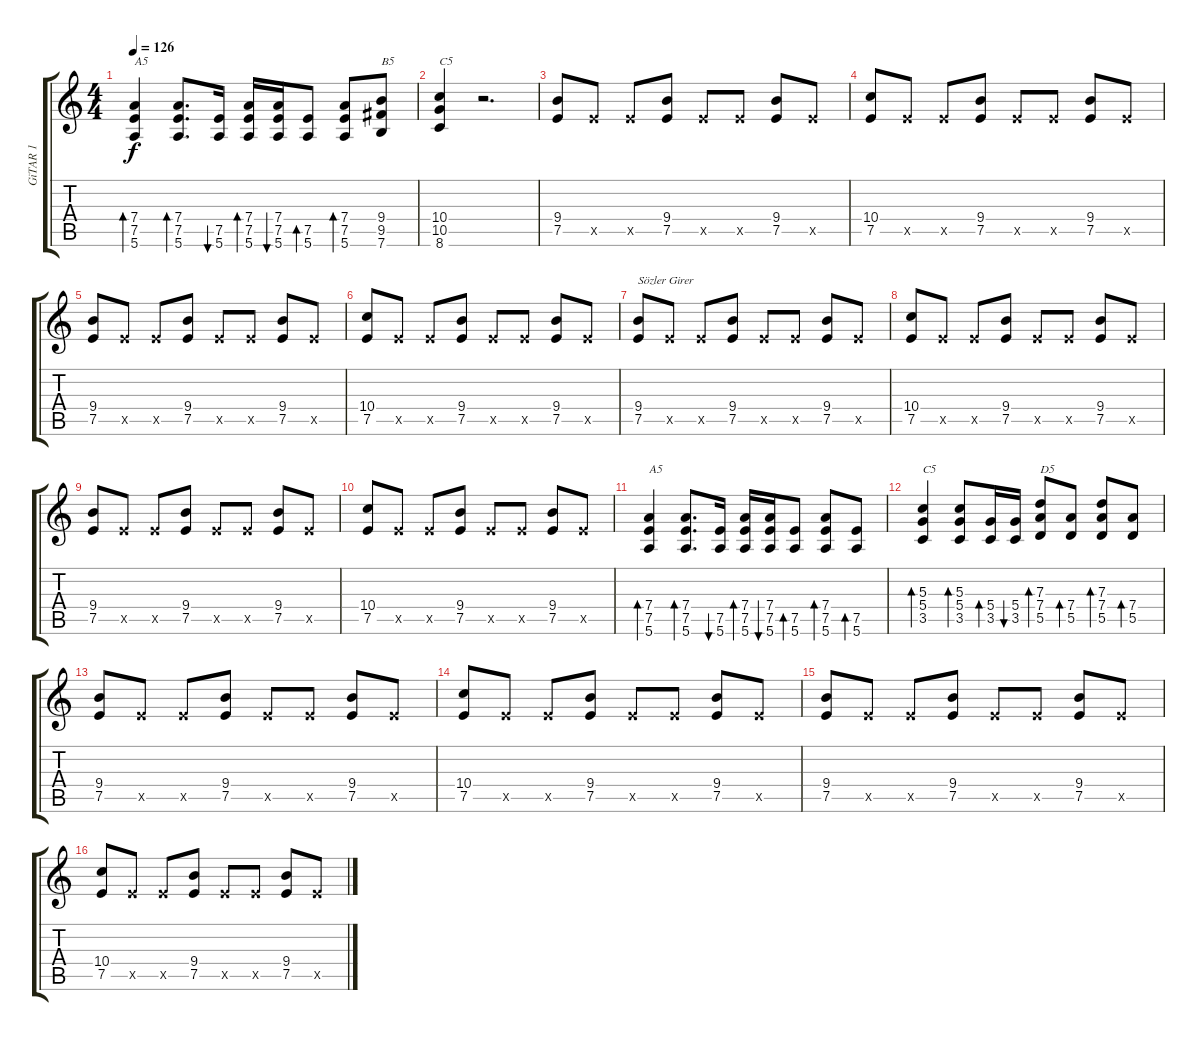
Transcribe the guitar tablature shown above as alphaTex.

\track ("GiTAR 1" "GiTAR 1") {instrument overdrivenguitar}
\staff {score tabs}
\tuning (E4 B3 G3 D3 A2 E2) {hide}
\ts (4 4)
\tempo 126
\clef g2
\ks c
(7.4 7.5 5.6).4{bd 60 txt "A5" dy f} (7.4 7.5 5.6).8{d bd 60} (7.5 5.6).16{bu 60} (7.4 7.5 5.6).16{bd 60} (7.4 7.5 5.6).16{bu 60} (7.5 5.6).8{bd 60} (7.4 7.5 5.6).8{bd 60} (9.4 9.5 7.6).8{txt "B5"} |
(10.4 10.5 8.6).4{txt "C5"} r.2{d} |
(9.4 7.5).8 7.5{x}.8 7.5{x}.8 (9.4 7.5).8 7.5{x}.8 7.5{x}.8 (9.4 7.5).8 7.5{x}.8 |
(10.4 7.5).8 7.5{x}.8 7.5{x}.8 (9.4 7.5).8 7.5{x}.8 7.5{x}.8 (9.4 7.5).8 7.5{x}.8 |
(9.4 7.5).8 7.5{x}.8 7.5{x}.8 (9.4 7.5).8 7.5{x}.8 7.5{x}.8 (9.4 7.5).8 7.5{x}.8 |
(10.4 7.5).8 7.5{x}.8 7.5{x}.8 (9.4 7.5).8 7.5{x}.8 7.5{x}.8 (9.4 7.5).8 7.5{x}.8 |
(9.4 7.5).8{txt "Sözler Girer"} 7.5{x}.8 7.5{x}.8 (9.4 7.5).8 7.5{x}.8 7.5{x}.8 (9.4 7.5).8 7.5{x}.8 |
(10.4 7.5).8 7.5{x}.8 7.5{x}.8 (9.4 7.5).8 7.5{x}.8 7.5{x}.8 (9.4 7.5).8 7.5{x}.8 |
(9.4 7.5).8 7.5{x}.8 7.5{x}.8 (9.4 7.5).8 7.5{x}.8 7.5{x}.8 (9.4 7.5).8 7.5{x}.8 |
(10.4 7.5).8 7.5{x}.8 7.5{x}.8 (9.4 7.5).8 7.5{x}.8 7.5{x}.8 (9.4 7.5).8 7.5{x}.8 |
(7.4 7.5 5.6).4{bd 60 txt "A5"} (7.4 7.5 5.6).8{d bd 60} (7.5 5.6).16{bu 60} (7.4 7.5 5.6).16{bd 60} (7.4 7.5 5.6).16{bu 60} (7.5 5.6).8{bd 60} (7.4 7.5 5.6).8{bd 60} (7.5 5.6).8{bd 60} |
(5.3 5.4 3.5).4{bd 60 txt "C5"} (5.3 5.4 3.5).8{bd 60} (5.4 3.5).16{bd 60} (5.4 3.5).16{bu 60} (7.3 7.4 5.5).8{bd 60 txt "D5"} (7.4 5.5).8{bd 60} (7.3 7.4 5.5).8{bd 60} (7.4 5.5).8{bd 60} |
(9.4 7.5).8 7.5{x}.8 7.5{x}.8 (9.4 7.5).8 7.5{x}.8 7.5{x}.8 (9.4 7.5).8 7.5{x}.8 |
(10.4 7.5).8 7.5{x}.8 7.5{x}.8 (9.4 7.5).8 7.5{x}.8 7.5{x}.8 (9.4 7.5).8 7.5{x}.8 |
(9.4 7.5).8 7.5{x}.8 7.5{x}.8 (9.4 7.5).8 7.5{x}.8 7.5{x}.8 (9.4 7.5).8 7.5{x}.8 |
(10.4 7.5).8 7.5{x}.8 7.5{x}.8 (9.4 7.5).8 7.5{x}.8 7.5{x}.8 (9.4 7.5).8 7.5{x}.8
